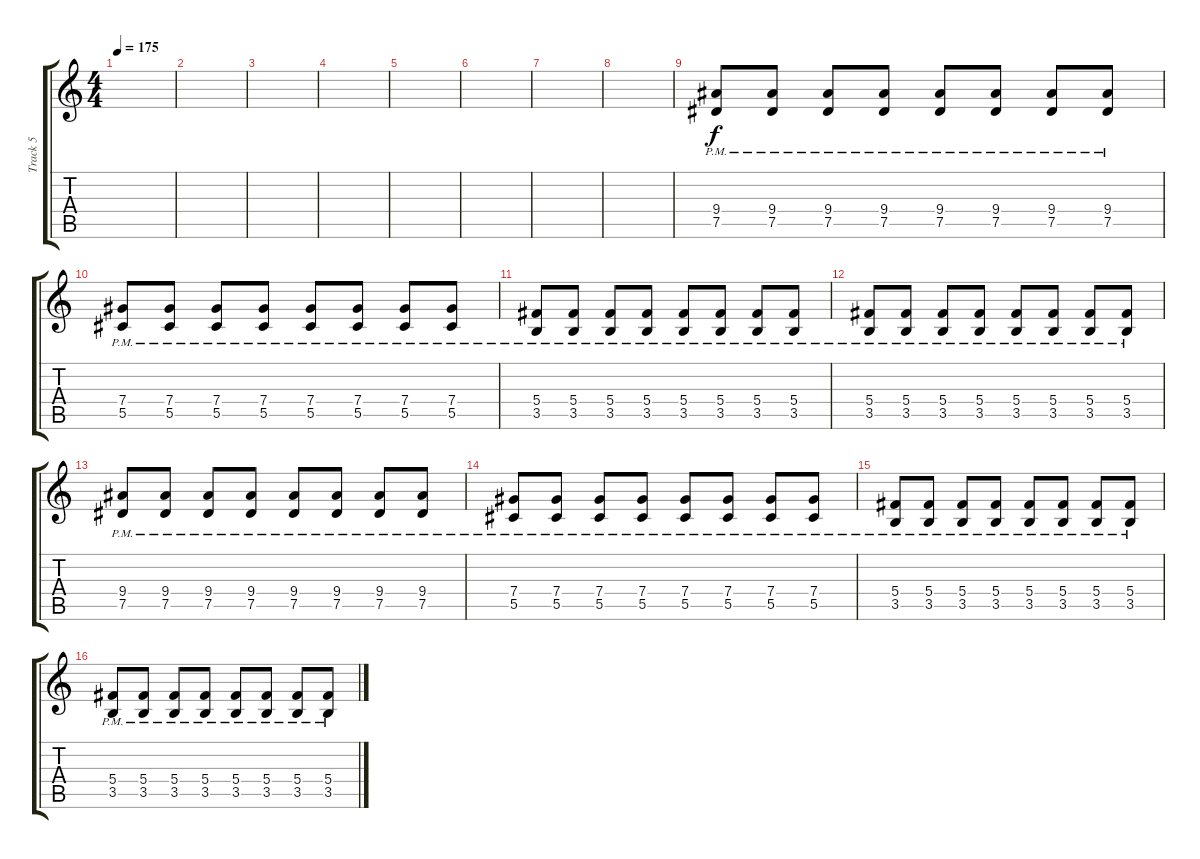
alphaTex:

\track ("Track 5" "Track 5") {instrument distortionguitar}
\staff {score tabs}
\tuning (Eb4 Bb3 Gb3 Db3 Ab2 Db2) {hide}
\ts (4 4)
\tempo 175
\clef g2
\ks c
|
|
|
|
|
|
|
|
(9.4{pm} 7.5{pm}).8 (9.4{pm} 7.5{pm}).8 (9.4{pm} 7.5{pm}).8 (9.4{pm} 7.5{pm}).8 (9.4{pm} 7.5{pm}).8 (9.4{pm} 7.5{pm}).8 (9.4{pm} 7.5{pm}).8 (9.4{pm} 7.5{pm}).8 |
(7.4{pm} 5.5{pm}).8 (7.4{pm} 5.5{pm}).8 (7.4{pm} 5.5{pm}).8 (7.4{pm} 5.5{pm}).8 (7.4{pm} 5.5{pm}).8 (7.4{pm} 5.5{pm}).8 (7.4{pm} 5.5{pm}).8 (7.4{pm} 5.5{pm}).8 |
(5.4{pm} 3.5{pm}).8 (5.4{pm} 3.5{pm}).8 (5.4{pm} 3.5{pm}).8 (5.4{pm} 3.5{pm}).8 (5.4{pm} 3.5{pm}).8 (5.4{pm} 3.5{pm}).8 (5.4{pm} 3.5{pm}).8 (5.4{pm} 3.5{pm}).8 |
(5.4{pm} 3.5{pm}).8 (5.4{pm} 3.5{pm}).8 (5.4{pm} 3.5{pm}).8 (5.4{pm} 3.5{pm}).8 (5.4{pm} 3.5{pm}).8 (5.4{pm} 3.5{pm}).8 (5.4{pm} 3.5{pm}).8 (5.4{pm} 3.5{pm}).8 |
(9.4{pm} 7.5{pm}).8 (9.4{pm} 7.5{pm}).8 (9.4{pm} 7.5{pm}).8 (9.4{pm} 7.5{pm}).8 (9.4{pm} 7.5{pm}).8 (9.4{pm} 7.5{pm}).8 (9.4{pm} 7.5{pm}).8 (9.4{pm} 7.5{pm}).8 |
(7.4{pm} 5.5{pm}).8 (7.4{pm} 5.5{pm}).8 (7.4{pm} 5.5{pm}).8 (7.4{pm} 5.5{pm}).8 (7.4{pm} 5.5{pm}).8 (7.4{pm} 5.5{pm}).8 (7.4{pm} 5.5{pm}).8 (7.4{pm} 5.5{pm}).8 |
(5.4{pm} 3.5{pm}).8 (5.4{pm} 3.5{pm}).8 (5.4{pm} 3.5{pm}).8 (5.4{pm} 3.5{pm}).8 (5.4{pm} 3.5{pm}).8 (5.4{pm} 3.5{pm}).8 (5.4{pm} 3.5{pm}).8 (5.4{pm} 3.5{pm}).8 |
(5.4{pm} 3.5{pm}).8 (5.4{pm} 3.5{pm}).8 (5.4{pm} 3.5{pm}).8 (5.4{pm} 3.5{pm}).8 (5.4{pm} 3.5{pm}).8 (5.4{pm} 3.5{pm}).8 (5.4{pm} 3.5{pm}).8 (5.4{pm} 3.5{pm}).8
